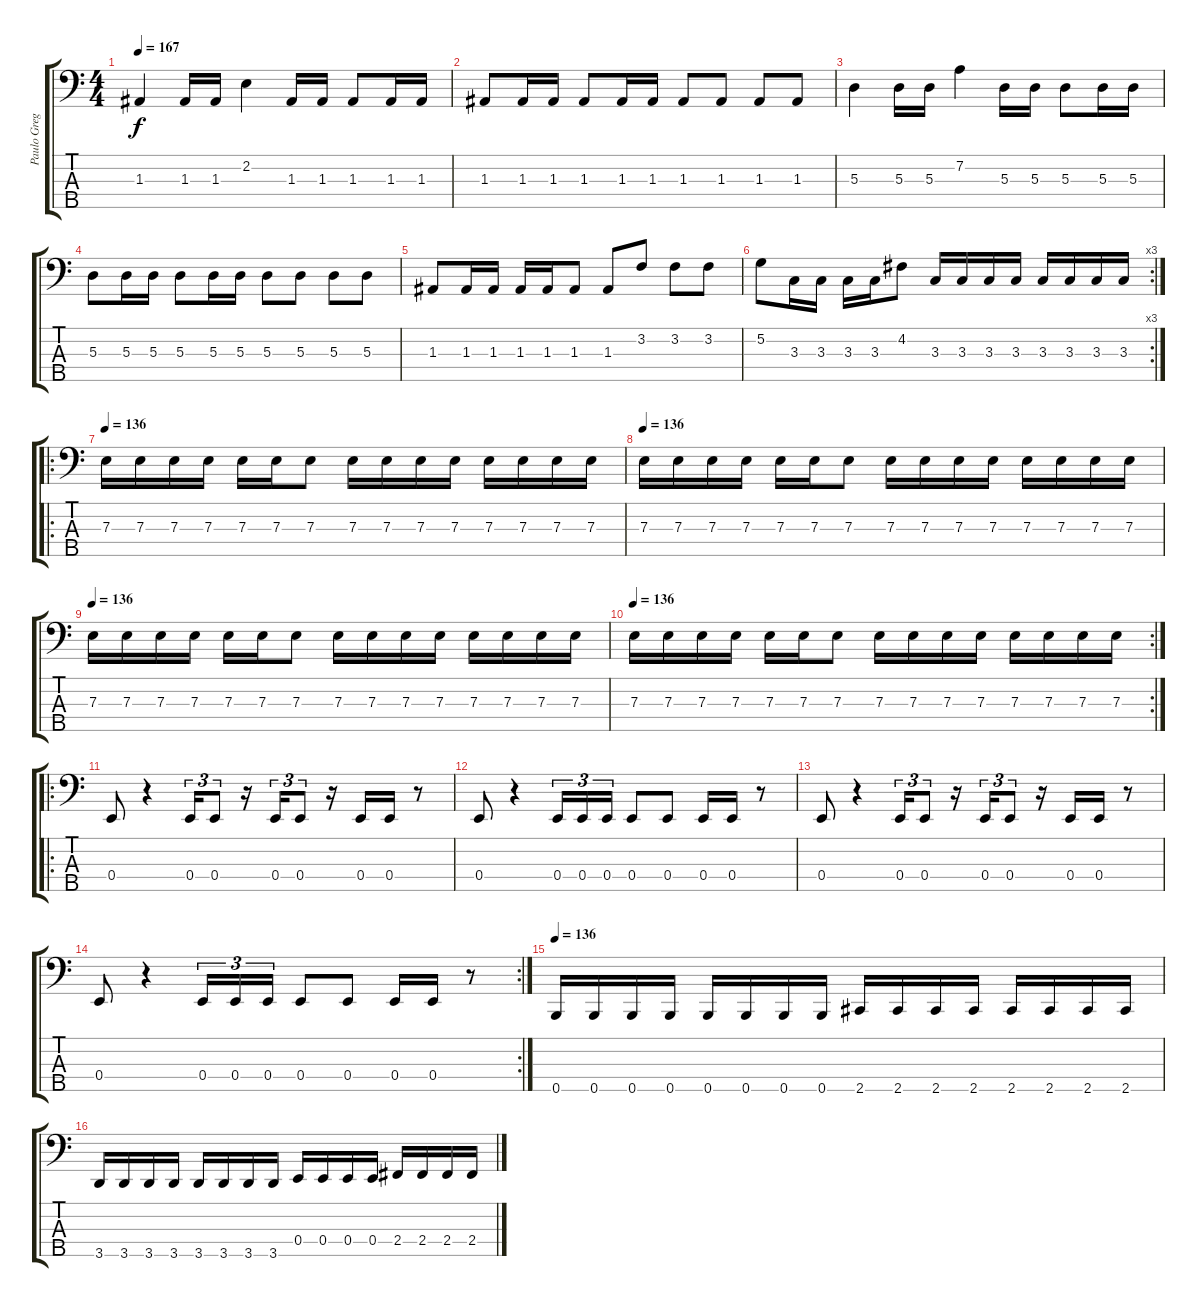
\track ("Paulo Gregelotto" "Paulo Greg") {instrument electricbassfinger}
\staff {score tabs}
\tuning (G2 D2 A1 E1 B0) {hide}
\ts (4 4)
\tempo 167
\clef f4
\ks c
1.3.4{dy f} 1.3.16 1.3.16 2.2.4 1.3.16 1.3.16 1.3.8 1.3.16 1.3.16 |
1.3.8 1.3.16 1.3.16 1.3.8 1.3.16 1.3.16 1.3.8 1.3.8 1.3.8 1.3.8 |
5.3.4 5.3.16 5.3.16 7.2.4 5.3.16 5.3.16 5.3.8 5.3.16 5.3.16 |
5.3.8 5.3.16 5.3.16 5.3.8 5.3.16 5.3.16 5.3.8 5.3.8 5.3.8 5.3.8 |
1.3.8 1.3.16 1.3.16 1.3.16 1.3.16 1.3.8 1.3.8 3.2.8 3.2.8 3.2.8 |
\rc 3
5.2.8 3.3.16 3.3.16 3.3.16 3.3.16 4.2.8 3.3.16 3.3.16 3.3.16 3.3.16 3.3.16 3.3.16 3.3.16 3.3.16 |
\ro
\tempo 136
7.3.16 7.3.16 7.3.16 7.3.16 7.3.16 7.3.16 7.3.8 7.3.16 7.3.16 7.3.16 7.3.16 7.3.16 7.3.16 7.3.16 7.3.16 |
\tempo 136
7.3.16 7.3.16 7.3.16 7.3.16 7.3.16 7.3.16 7.3.8 7.3.16 7.3.16 7.3.16 7.3.16 7.3.16 7.3.16 7.3.16 7.3.16 |
\tempo 136
7.3.16 7.3.16 7.3.16 7.3.16 7.3.16 7.3.16 7.3.8 7.3.16 7.3.16 7.3.16 7.3.16 7.3.16 7.3.16 7.3.16 7.3.16 |
\rc 2
\tempo 136
7.3.16 7.3.16 7.3.16 7.3.16 7.3.16 7.3.16 7.3.8 7.3.16 7.3.16 7.3.16 7.3.16 7.3.16 7.3.16 7.3.16 7.3.16 |
\ro
0.4.8 r.4 0.4.16{tu (3 2)} 0.4.8{tu (3 2)} r.16 0.4.16{tu (3 2)} 0.4.8{tu (3 2)} r.16 0.4.16 0.4.16 r.8 |
0.4.8 r.4 0.4.16{tu (3 2)} 0.4.16{tu (3 2)} 0.4.16{tu (3 2)} 0.4.8 0.4.8 0.4.16 0.4.16 r.8 |
0.4.8 r.4 0.4.16{tu (3 2)} 0.4.8{tu (3 2)} r.16 0.4.16{tu (3 2)} 0.4.8{tu (3 2)} r.16 0.4.16 0.4.16 r.8 |
\rc 2
0.4.8 r.4 0.4.16{tu (3 2)} 0.4.16{tu (3 2)} 0.4.16{tu (3 2)} 0.4.8 0.4.8 0.4.16 0.4.16 r.8 |
\tempo 136
0.5.16 0.5.16 0.5.16 0.5.16 0.5.16 0.5.16 0.5.16 0.5.16 2.5.16 2.5.16 2.5.16 2.5.16 2.5.16 2.5.16 2.5.16 2.5.16 |
3.5.16 3.5.16 3.5.16 3.5.16 3.5.16 3.5.16 3.5.16 3.5.16 0.4.16 0.4.16 0.4.16 0.4.16 2.4.16 2.4.16 2.4.16 2.4.16
